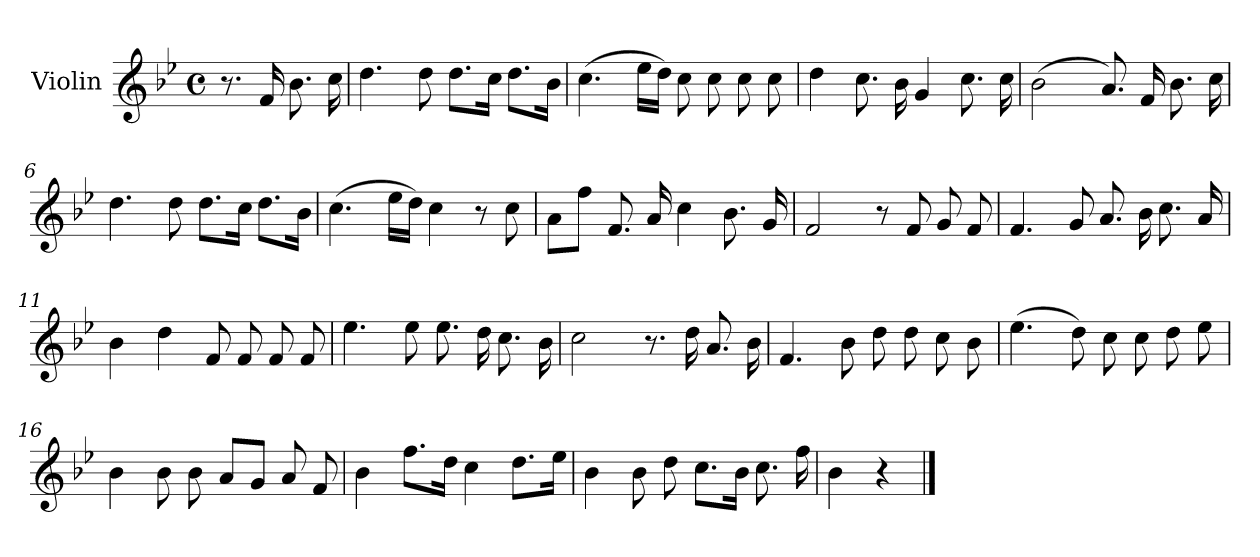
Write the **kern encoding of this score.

**kern	**dynam
*part1	*part1
*staff1	*staff1
*I"Violin	*
*I'Vln.	*
*clefG2	*
*k[b-e-]	*
*M4/4	*
*met(c)	*
=1	=1
8.r	Moderato
16f	.
8.b-	.
16cc	.
=2	=2
4.dd	.
8dd	.
(8.ddL	.
16ccJk	.
8.ddL	.
16b-Jk	.
=3	=3
(4.cc	.
16ee-LL	.
16ddJJ)	.
8cc	.
8cc	.
8cc	.
8cc	.
=4	=4
4dd	.
8.cc	.
16b-	.
4g	.
8.cc	.
16cc	.
!!LO:LB:g=z
=5	=5
(2b-	.
8.a)	.
16f	.
8.b-	.
16cc	.
=6	=6
4.dd	.
8dd	.
(8.ddL	.
16ccJk	.
8.ddL	.
16b-Jk	.
=7	=7
(4.cc	.
16ee-LL	.
16ddJJ)	.
4cc	.
8r	.
8cc	.
=8	=8
8aL	.
8ffJ	.
8.f	.
16a	.
4cc	.
8.b-	.
16g	.
!!LO:LB:g=z
=9	=9
2f	.
8r	.
8f	.
8g	.
8f	.
=10	=10
4.f	.
8g	.
8.a	.
16b-	.
8.cc	.
16a	.
=11	=11
4b-	.
4dd	.
8f	.
8f	.
8f	.
8f	.
=12	=12
4.ee-	.
8ee-	.
8.ee-	.
16dd	.
(8.cc	.
16b-	.
!!LO:LB:g=z
=13	=13
2cc	.
8.r	.
16dd	.
8.a	.
16b-	.
=14	=14
4.f	.
8b-	.
8dd	.
8dd	.
8cc	.
8b-	.
=15	=15
(4.ee-	.
8dd)	.
8cc	.
8cc	.
8dd	.
8ee-	.
=16	=16
4b-	.
8b-	.
8b-	.
8aL	.
8gJ	.
8a	.
8f	.
=17	=17
4b-	.
8.ffL	.
16ddJk	.
4cc	.
8.ddL	.
16ee-Jk	.
!!LO:LB:g=z
=18	=18
4b-	.
8b-	.
8dd	.
8.ccL	.
16b-Jk	.
8.cc	.
16ff	.
=19	=19
4b-	.
4r	.
==	==
*-	*-
